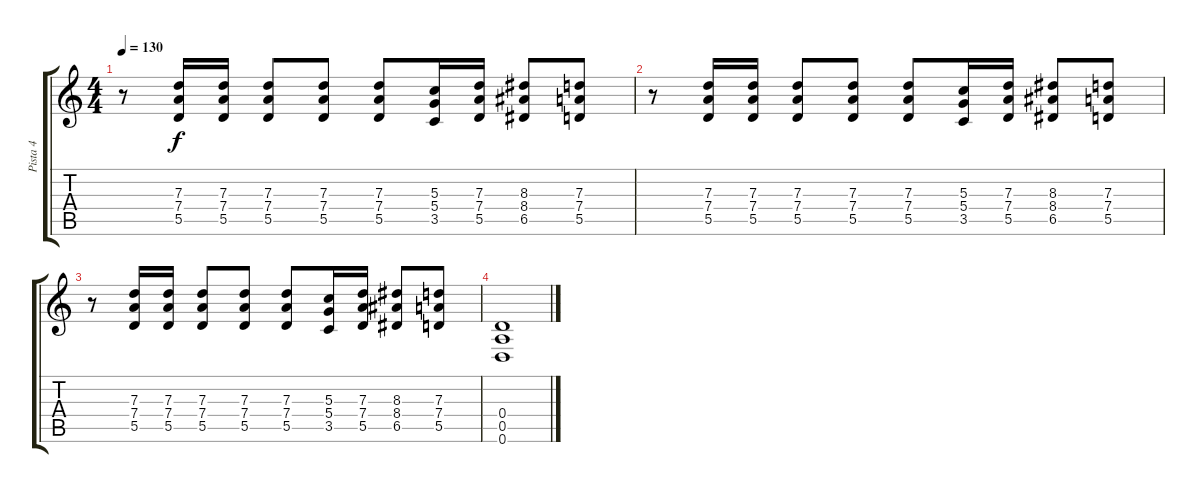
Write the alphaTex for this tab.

\track ("Pista 4" "Pista 4") {instrument distortionguitar}
\staff {score tabs}
\tuning (E4 B3 G3 D3 A2 D2) {hide}
\ts (4 4)
\tempo 130
\clef g2
\ks c
r.8{dy f} (7.3 7.4 5.5).16 (7.3 7.4 5.5).16 (7.3 7.4 5.5).8 (7.3 7.4 5.5).8 (7.3 7.4 5.5).8 (5.3 5.4 3.5).16 (7.3 7.4 5.5).16 (8.3 8.4 6.5).8 (7.3 7.4 5.5).8 |
r.8 (7.3 7.4 5.5).16 (7.3 7.4 5.5).16 (7.3 7.4 5.5).8 (7.3 7.4 5.5).8 (7.3 7.4 5.5).8 (5.3 5.4 3.5).16 (7.3 7.4 5.5).16 (8.3 8.4 6.5).8 (7.3 7.4 5.5).8 |
r.8 (7.3 7.4 5.5).16 (7.3 7.4 5.5).16 (7.3 7.4 5.5).8 (7.3 7.4 5.5).8 (7.3 7.4 5.5).8 (5.3 5.4 3.5).16 (7.3 7.4 5.5).16 (8.3 8.4 6.5).8 (7.3 7.4 5.5).8 |
(0.4 0.5 0.6).1
